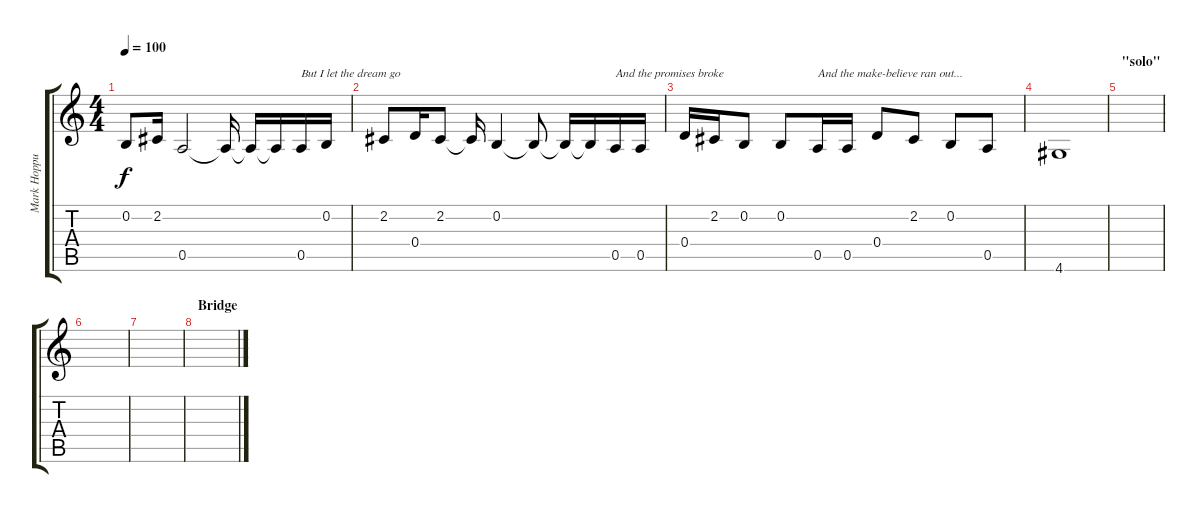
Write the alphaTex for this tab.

\track ("Mark Hoppus (Vocals)" "Mark Hoppu") {instrument bassoon}
\staff {score tabs}
\tuning (E4 B3 G4 D4 A3 E3) {hide}
\ts (4 4)
\tempo 100
\clef g2
\ks c
0.2.8{dy f} 2.2.16 0.5.2 0.5{t}.16 0.5{t}.16 0.5{t}.16 0.5.16{txt "But I let the dream go"} 0.2.16 |
2.2.8 0.4.16 2.2.8 2.2{t}.16 0.2.4 0.2{t}.8 0.2{t}.16 0.2{t}.16 0.5.16{txt "And the promises broke"} 0.5.16 |
0.4.16 2.2.16 0.2.8 0.2.8 0.5.16{txt "And the make-believe ran out..."} 0.5.16 0.4.8 2.2.8 0.2.8 0.5.8 |
4.6.1 |
\section ("" "\"solo\"")
|
|
|
\section ("" "Bridge")
